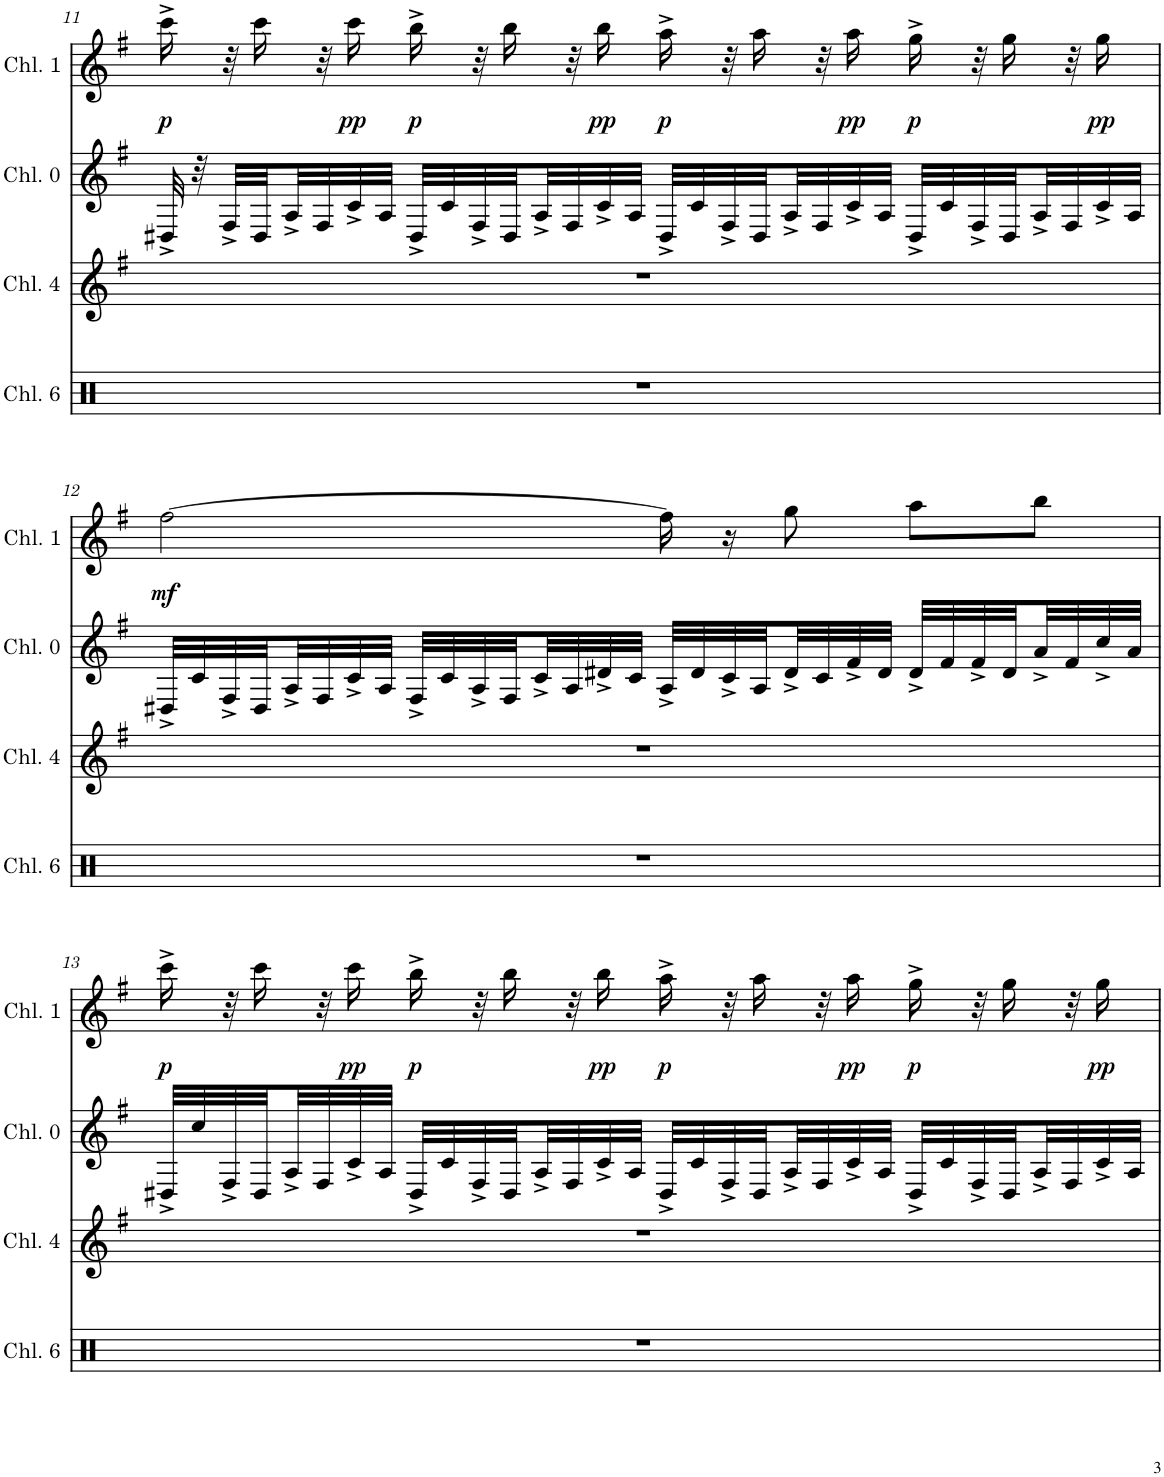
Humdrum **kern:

**kern	**kern	**kern	**kern	**dynam
*part4	*part3	*part2	*part1	*part1
*staff4	*staff3	*staff2	*staff1	*staff1
*I"Channel 6	*I"Channel 4	*I"Channel 0	*I"Channel 1	*
*I'Chl. 6	*I'Chl. 4	*I'Chl. 0	*I'Chl. 1	*
!!LO:PB:g=z
*clefX	*clefG2	*clefG2	*clefG2	*
*k[]	*k[f#]	*k[f#]	*k[f#]	*
*M4/4	*M4/4	*M4/4	*M4/4	*
*met(c)	*met(c)	*met(c)	*met(c)	*
=11	=11	=11	=11	=11
!	!	!	!	!LO:DY:b
1r	1r	32D#X^/	16ccc^\	p
.	.	32r	.	.
.	.	32F#^/LLL	32r	.
.	.	32D#/	16ccc\	.
.	.	32A^/	.	.
.	.	32F#/	32r	.
!	!	!	!	!LO:DY:b
.	.	32c^/	16ccc\	pp
.	.	32A/JJJ	.	.
!	!	!	!	!LO:DY:b
.	.	32D#^/LLL	16bb^\	p
.	.	32c/	.	.
.	.	32F#^/	32r	.
.	.	32D#/	16bb\	.
.	.	32A^/	.	.
.	.	32F#/	32r	.
!	!	!	!	!LO:DY:b
.	.	32c^/	16bb\	pp
.	.	32A/JJJ	.	.
!	!	!	!	!LO:DY:b
.	.	32D#^/LLL	16aa^\	p
.	.	32c/	.	.
.	.	32F#^/	32r	.
.	.	32D#/	16aa\	.
.	.	32A^/	.	.
.	.	32F#/	32r	.
!	!	!	!	!LO:DY:b
.	.	32c^/	16aa\	pp
.	.	32A/JJJ	.	.
!	!	!	!	!LO:DY:b
.	.	32D#^/LLL	16gg^\	p
.	.	32c/	.	.
.	.	32F#^/	32r	.
.	.	32D#/	16gg\	.
.	.	32A^/	.	.
.	.	32F#/	32r	.
!	!	!	!	!LO:DY:b
.	.	32c^/	16gg\	pp
.	.	32A/JJJ	.	.
!!LO:LB:g=z
=12	=12	=12	=12	=12
!	!	!	!	!LO:DY:b
1r	1r	32D#X^/LLL	[2ff#\	mf
.	.	32c/	.	.
.	.	32F#^/	.	.
.	.	32D#/	.	.
.	.	32A^/	.	.
.	.	32F#/	.	.
.	.	32c^/	.	.
.	.	32A/JJJ	.	.
.	.	32F#^/LLL	.	.
.	.	32c/	.	.
.	.	32A^/	.	.
.	.	32F#/	.	.
.	.	32c^/	.	.
.	.	32A/	.	.
.	.	32d#X^/	.	.
.	.	32c/JJJ	.	.
.	.	32A^/LLL	16ff#\]	.
.	.	32d#/	.	.
.	.	32c^/	16r	.
.	.	32A/	.	.
.	.	32d#^/	8gg\	.
.	.	32c/	.	.
.	.	32f#^/	.	.
.	.	32d#/JJJ	.	.
.	.	32d#^/LLL	8aa\L	.
.	.	32f#/	.	.
.	.	32f#^/	.	.
.	.	32d#/	.	.
.	.	32a^/	8bb\J	.
.	.	32f#/	.	.
.	.	32cc^/	.	.
.	.	32a/JJJ	.	.
!!LO:LB:g=z
=13	=13	=13	=13	=13
!	!	!	!	!LO:DY:b
1r	1r	32D#X^/LLL	16ccc^\	p
.	.	32cc/	.	.
.	.	32F#^/	32r	.
.	.	32D#/	16ccc\	.
.	.	32A^/	.	.
.	.	32F#/	32r	.
!	!	!	!	!LO:DY:b
.	.	32c^/	16ccc\	pp
.	.	32A/JJJ	.	.
!	!	!	!	!LO:DY:b
.	.	32D#^/LLL	16bb^\	p
.	.	32c/	.	.
.	.	32F#^/	32r	.
.	.	32D#/	16bb\	.
.	.	32A^/	.	.
.	.	32F#/	32r	.
!	!	!	!	!LO:DY:b
.	.	32c^/	16bb\	pp
.	.	32A/JJJ	.	.
!	!	!	!	!LO:DY:b
.	.	32D#^/LLL	16aa^\	p
.	.	32c/	.	.
.	.	32F#^/	32r	.
.	.	32D#/	16aa\	.
.	.	32A^/	.	.
.	.	32F#/	32r	.
!	!	!	!	!LO:DY:b
.	.	32c^/	16aa\	pp
.	.	32A/JJJ	.	.
!	!	!	!	!LO:DY:b
.	.	32D#^/LLL	16gg^\	p
.	.	32c/	.	.
.	.	32F#^/	32r	.
.	.	32D#/	16gg\	.
.	.	32A^/	.	.
.	.	32F#/	32r	.
!	!	!	!	!LO:DY:b
.	.	32c^/	16gg\	pp
.	.	32A/JJJ	.	.
=	=	=	=	=
*-	*-	*-	*-	*-
